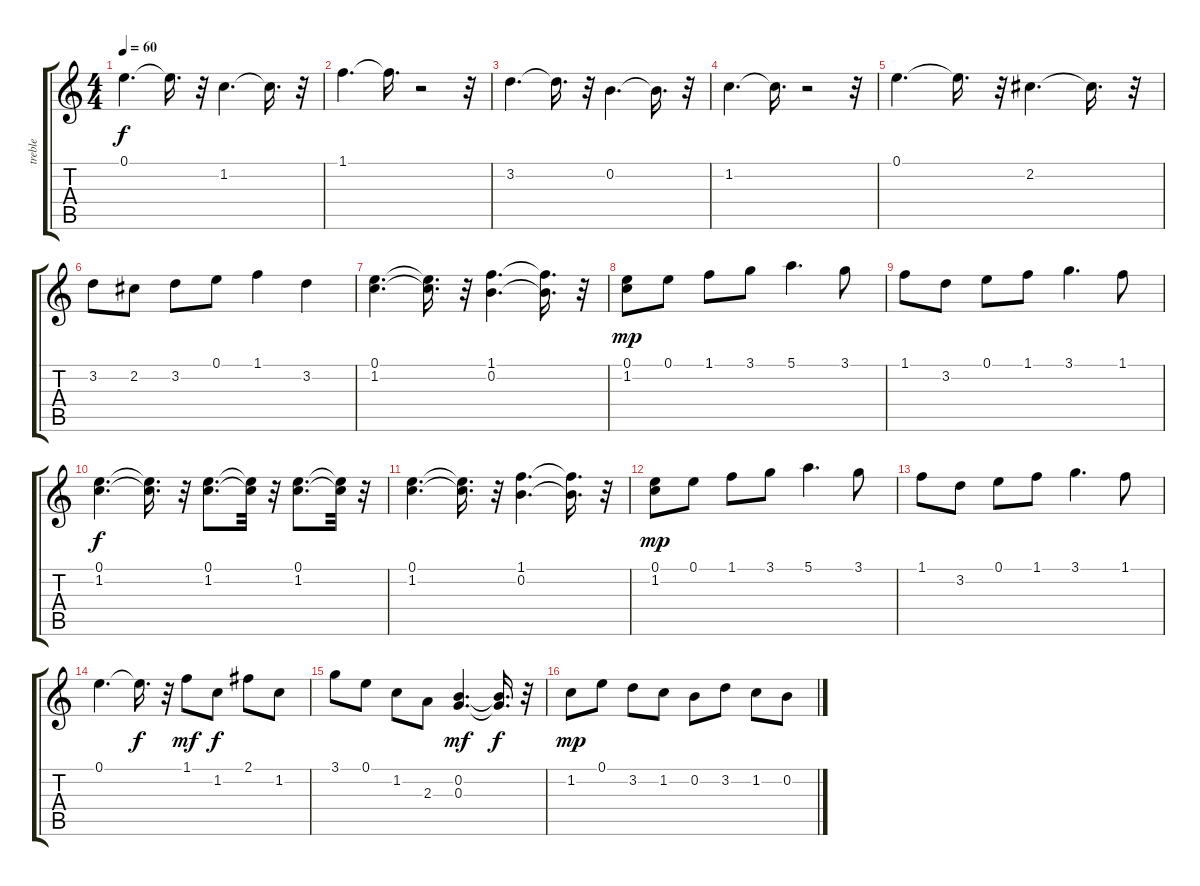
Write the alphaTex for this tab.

\track ("treble              " "treble    ") {instrument acousticguitarnylon}
\staff {score tabs}
\tuning (E4 B3 G3 D3 A2 E2) {hide}
\ts (4 4)
\tempo 60
\clef g2
\ks c
0.1.4{d dy f} 0.1{t}.16{d} r.32 1.2.4{d} 1.2{t}.16{d} r.32 |
1.1.4{d} 1.1{t}.16{d} r.2 r.32 |
3.2.4{d} 3.2{t}.16{d} r.32 0.2.4{d} 0.2{t}.16{d} r.32 |
1.2.4{d} 1.2{t}.16{d} r.2 r.32 |
0.1.4{d} 0.1{t}.16{d} r.32 2.2.4{d} 2.2{t}.16{d} r.32 |
3.2.8 2.2.8 3.2.8 0.1.8 1.1.4 3.2.4 |
(0.1 1.2).4{d} (0.1{t} 1.2{t}).16{d} r.32 (1.1 0.2).4{d} (1.1{t} 0.2{t}).16{d} r.32 |
(0.1 1.2).8{dy mp} 0.1.8 1.1.8 3.1.8 5.1.4{d} 3.1.8 |
1.1.8 3.2.8 0.1.8 1.1.8 3.1.4{d} 1.1.8 |
(0.1 1.2).4{d dy f} (0.1{t} 1.2{t}).16{d} r.32 (0.1 1.2).8{d} (0.1{t} 1.2{t}).32 r.32 (0.1 1.2).8{d} (0.1{t} 1.2{t}).32 r.32 |
(0.1 1.2).4{d} (0.1{t} 1.2{t}).16{d} r.32 (1.1 0.2).4{d} (1.1{t} 0.2{t}).16{d} r.32 |
(0.1 1.2).8{dy mp} 0.1.8 1.1.8 3.1.8 5.1.4{d} 3.1.8 |
1.1.8 3.2.8 0.1.8 1.1.8 3.1.4{d} 1.1.8 |
0.1.4{d} 0.1{t}.16{d dy f} r.32 1.1.8{dy mf} 1.2.8{dy f} 2.1.8 1.2.8 |
3.1.8 0.1.8 1.2.8 2.3.8 (0.2 0.3).4{d dy mf} (0.2{t} 0.3{t}).16{d dy f} r.32 |
1.2.8{dy mp} 0.1.8 3.2.8 1.2.8 0.2.8 3.2.8 1.2.8 0.2.8
